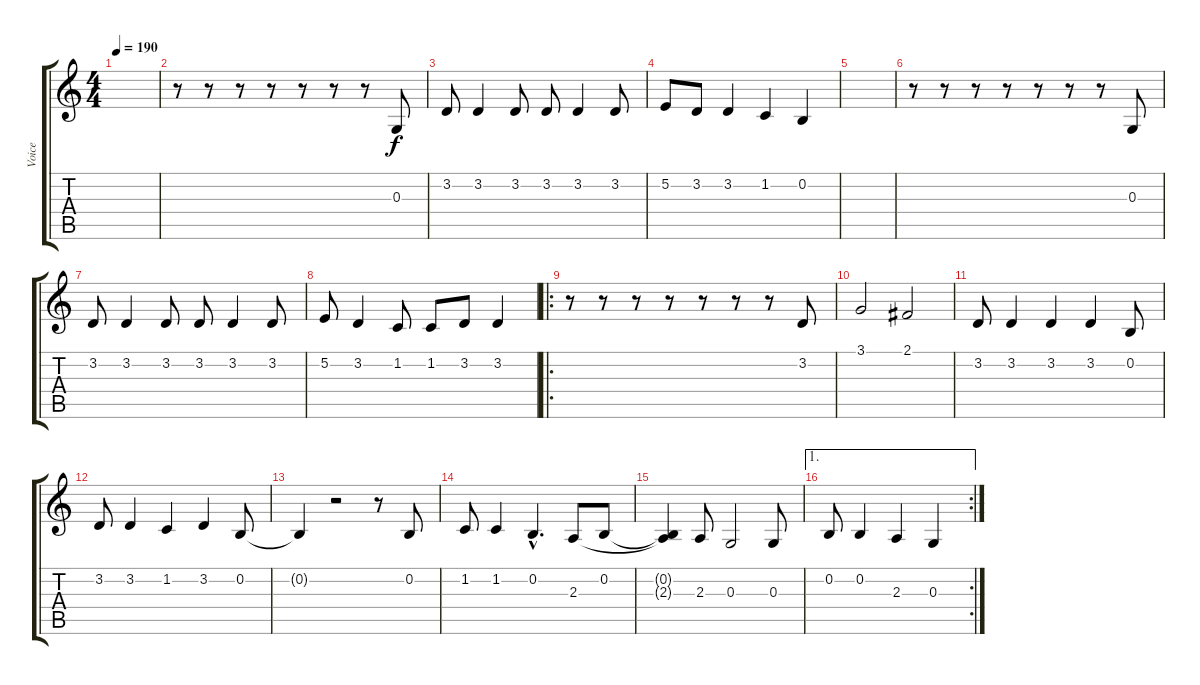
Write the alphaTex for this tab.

\track ("Voice" "Voice") {instrument oboe}
\staff {score tabs}
\tuning (E4 B3 G3 D3 A2 E2) {hide}
\ts (4 4)
\tempo 190
\clef g2
\ks c
|
r.8 r.8 r.8 r.8 r.8 r.8 r.8 0.3.8 |
3.2.8 3.2.4 3.2.8 3.2.8 3.2.4 3.2.8 |
5.2.8 3.2.8 3.2.4 1.2.4 0.2.4 |
|
r.8 r.8 r.8 r.8 r.8 r.8 r.8 0.3.8 |
3.2.8 3.2.4 3.2.8 3.2.8 3.2.4 3.2.8 |
5.2.8 3.2.4 1.2.8 1.2.8 3.2.8 3.2.4 |
\ro
r.8 r.8 r.8 r.8 r.8 r.8 r.8 3.2.8 |
3.1.2 2.1.2 |
3.2.8 3.2.4 3.2.4 3.2.4 0.2.8 |
3.2.8 3.2.4 1.2.4 3.2.4 0.2.8 |
0.2{t}.4 r.2 r.8 0.2.8 |
1.2.8 1.2.4 0.2{hac}.4{d} 2.3.8 0.2.8 |
(0.2{t} 2.3{t}).4 2.3.8 0.3.2 0.3.8 |
\ae 1
\rc 2
0.2.8 0.2.4 2.3.4 0.3.4
